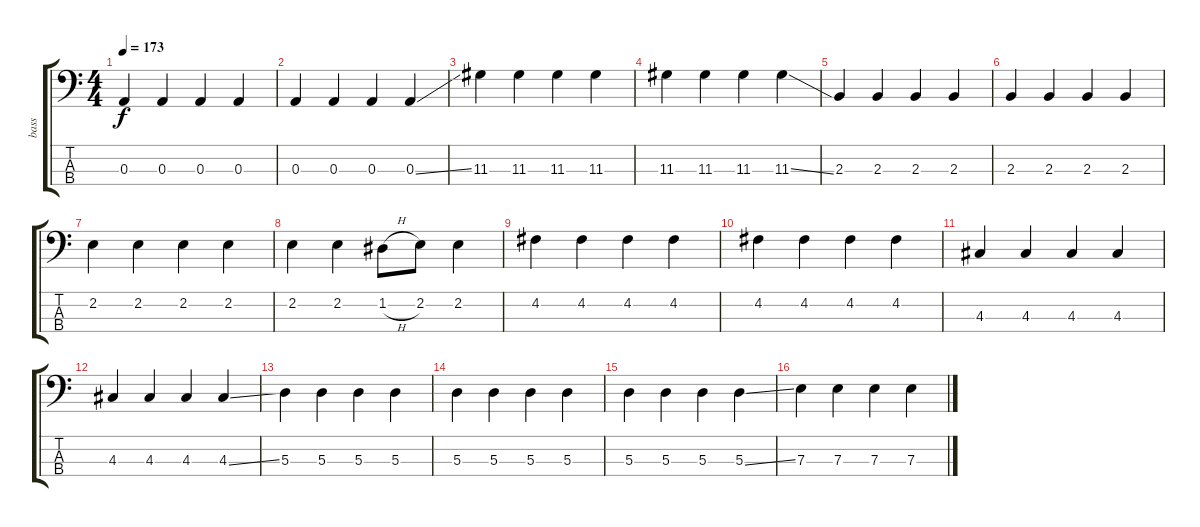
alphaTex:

\track ("bass" "bass") {instrument electricbassfinger}
\staff {score tabs}
\tuning (G2 D2 A1 E1) {hide}
\ts (4 4)
\tempo 173
\clef f4
\ks c
0.3.4{dy f} 0.3.4 0.3.4 0.3.4 |
0.3.4 0.3.4 0.3.4 0.3{ss}.4 |
11.3.4 11.3.4 11.3.4 11.3.4 |
11.3.4 11.3.4 11.3.4 11.3{ss}.4 |
2.3.4 2.3.4 2.3.4 2.3.4 |
2.3.4 2.3.4 2.3.4 2.3.4 |
2.2.4 2.2.4 2.2.4 2.2.4 |
2.2.4 2.2.4 1.2{h}.8 2.2.8 2.2.4 |
4.2.4 4.2.4 4.2.4 4.2.4 |
4.2.4 4.2.4 4.2.4 4.2.4 |
4.3.4 4.3.4 4.3.4 4.3.4 |
4.3.4 4.3.4 4.3.4 4.3{ss}.4 |
5.3.4 5.3.4 5.3.4 5.3.4 |
5.3.4 5.3.4 5.3.4 5.3.4 |
5.3.4 5.3.4 5.3.4 5.3{ss}.4 |
7.3.4 7.3.4 7.3.4 7.3{ss}.4
